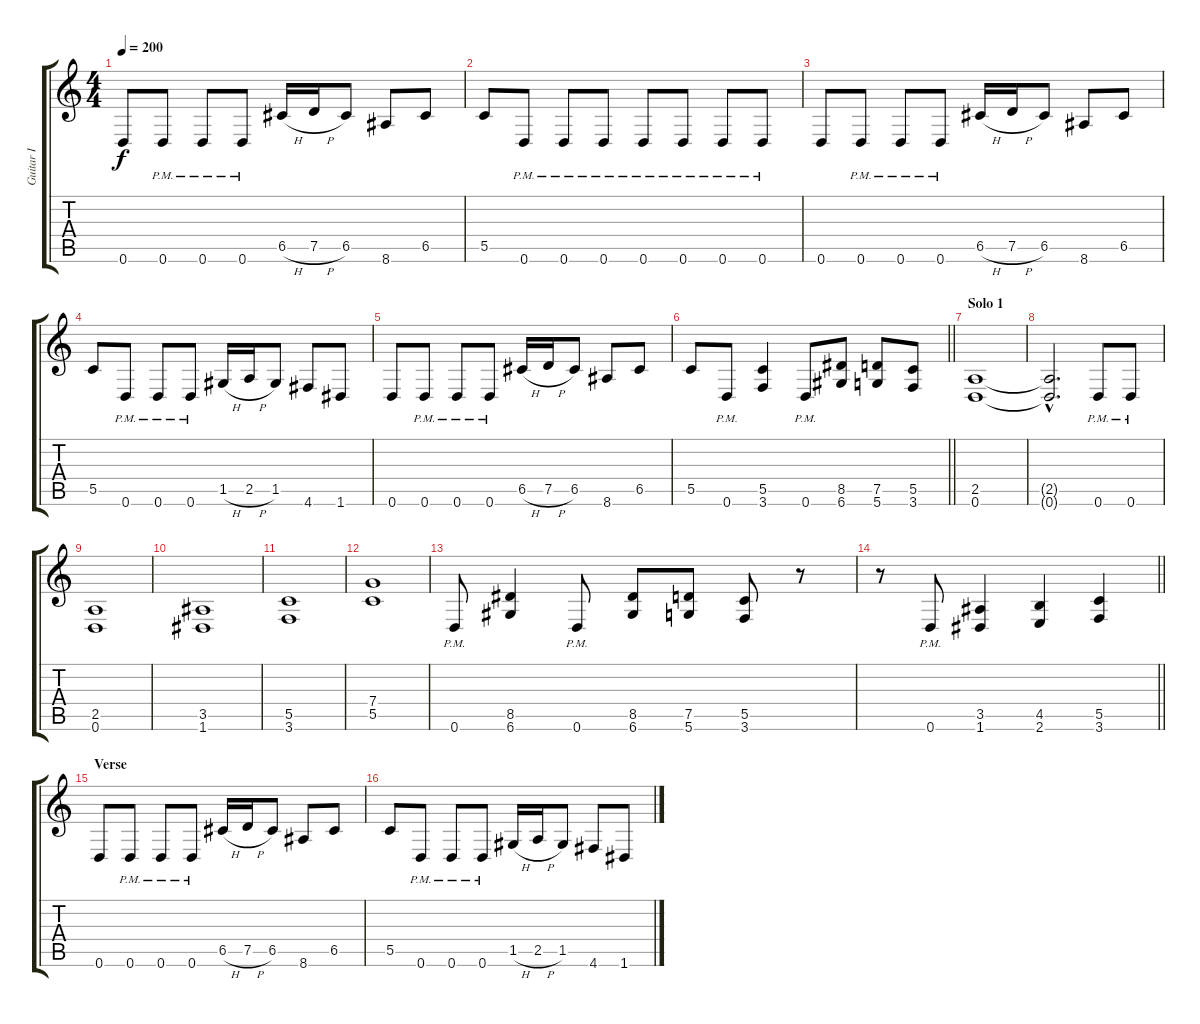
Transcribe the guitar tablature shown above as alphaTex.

\track ("Guitar I" "Guitar I") {instrument distortionguitar}
\staff {score tabs}
\tuning (D4 A3 F3 C3 G2 D2) {hide}
\ts (4 4)
\tempo 200
\clef g2
\ks c
0.6.8{dy f} 0.6{pm}.8 0.6{pm}.8 0.6{pm}.8 6.5{h}.16 7.5{h}.16 6.5.8 8.6.8 6.5.8 |
5.5.8 0.6{pm}.8 0.6{pm}.8 0.6{pm}.8 0.6{pm}.8 0.6{pm}.8 0.6{pm}.8 0.6{pm}.8 |
0.6.8 0.6{pm}.8 0.6{pm}.8 0.6{pm}.8 6.5{h}.16 7.5{h}.16 6.5.8 8.6.8 6.5.8 |
5.5.8 0.6{pm}.8 0.6{pm}.8 0.6{pm}.8 1.5{h}.16 2.5{h}.16 1.5.8 4.6.8 1.6.8 |
0.6.8 0.6{pm}.8 0.6{pm}.8 0.6{pm}.8 6.5{h}.16 7.5{h}.16 6.5.8 8.6.8 6.5.8 |
\barLineRight lightlight
5.5.8 0.6{pm}.8 (5.5 3.6).4 0.6{pm}.8 (8.5 6.6).8 (7.5 5.6).8 (5.5 3.6).8 |
\section ("" "Solo 1")
(2.5 0.6).1 |
(2.5{hac t} 0.6{hac t}).2{d} 0.6{pm}.8 0.6{pm}.8 |
(2.5 0.6).1 |
(3.5 1.6).1 |
(5.5 3.6).1 |
(7.4 5.5).1 |
0.6{pm}.8 (8.5 6.6).4 0.6{pm}.8 (8.5 6.6).8 (7.5 5.6).8 (5.5 3.6).8 r.8 |
\barLineRight lightlight
r.8 0.6{pm}.8 (3.5 1.6).4 (4.5 2.6).4 (5.5 3.6).4 |
\section ("" "Verse")
0.6.8 0.6{pm}.8 0.6{pm}.8 0.6{pm}.8 6.5{h}.16 7.5{h}.16 6.5.8 8.6.8 6.5.8 |
5.5.8 0.6{pm}.8 0.6{pm}.8 0.6{pm}.8 1.5{h}.16 2.5{h}.16 1.5.8 4.6.8 1.6.8
